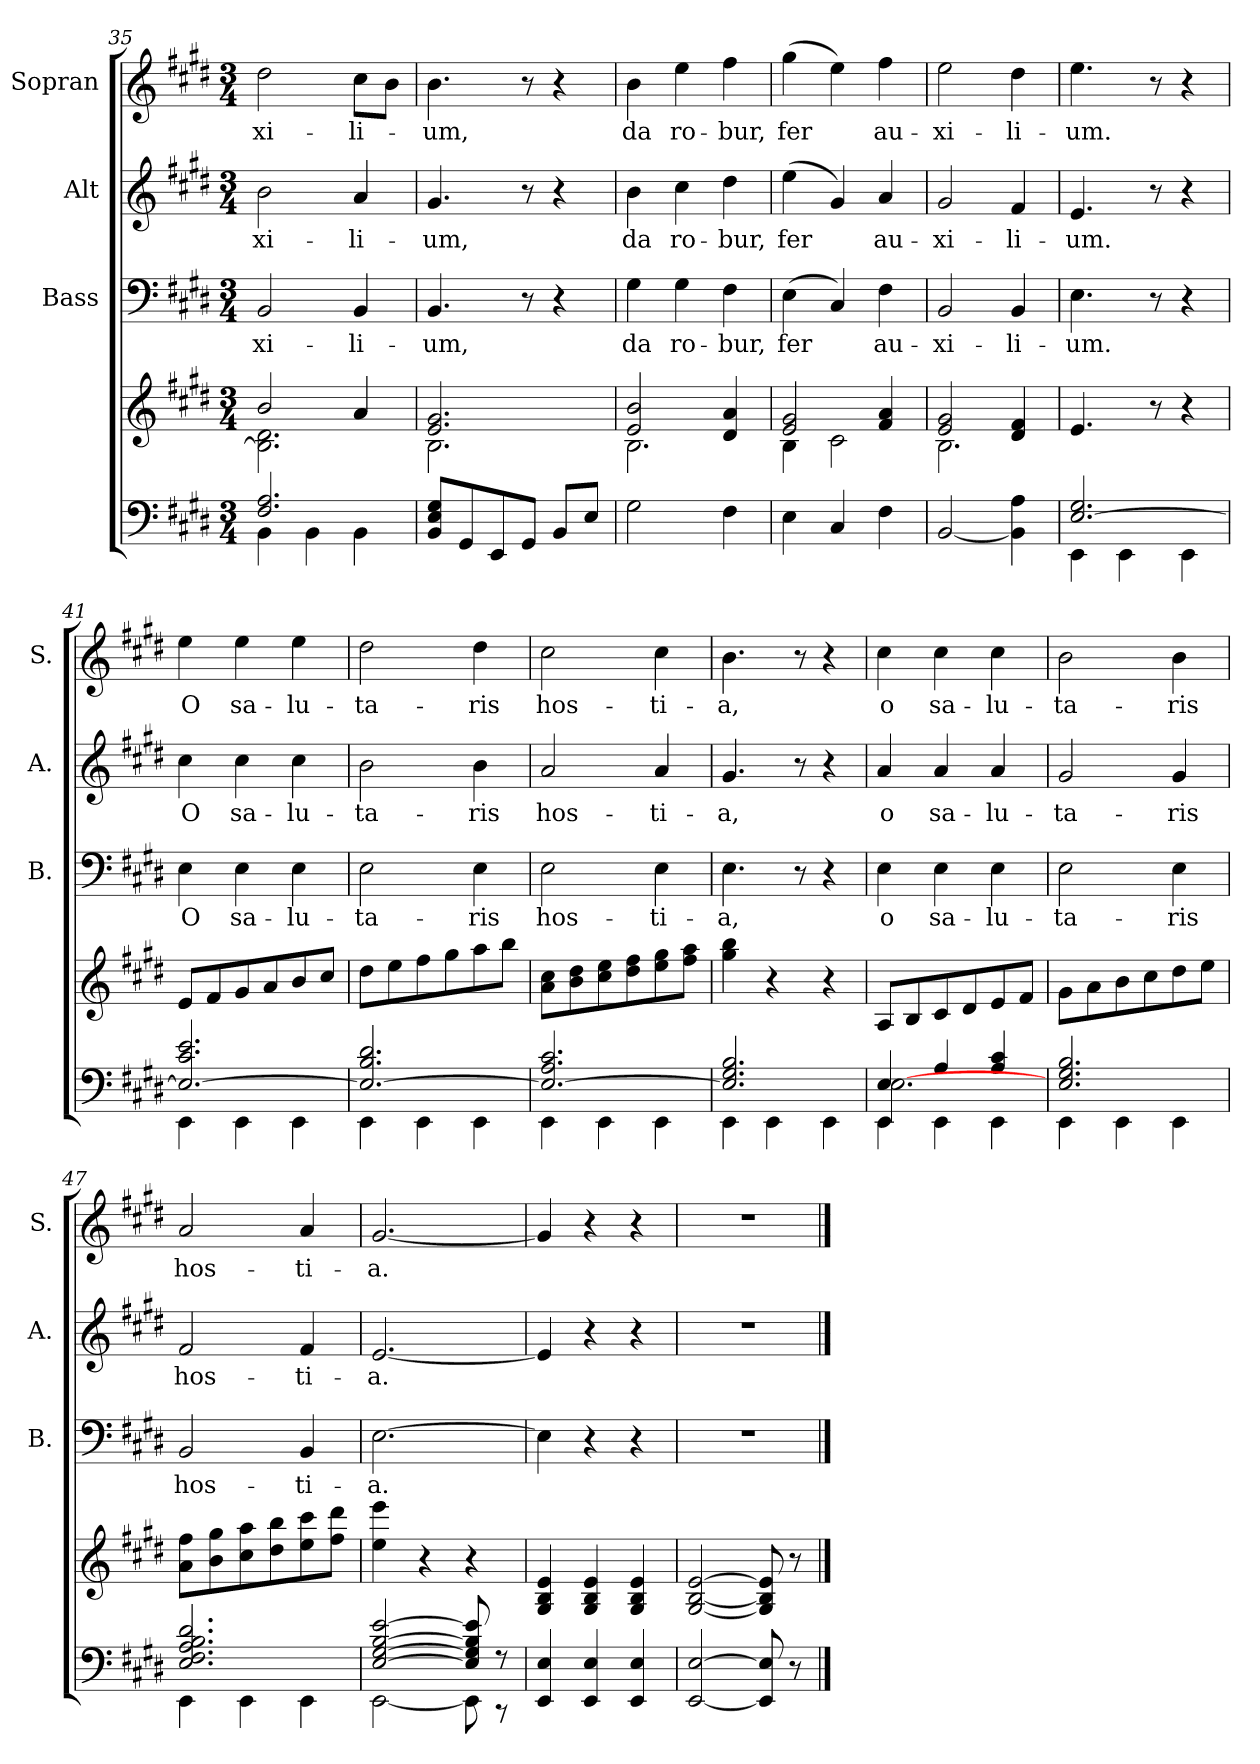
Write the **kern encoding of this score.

**kern	**kern	**kern	**text	**kern	**text	**kern	**text
*part4	*part4	*part3	*part3	*part2	*part2	*part1	*part1
*staff5	*staff4	*staff3	*staff3	*staff2	*staff2	*staff1	*staff1
*	*	*I"Bass	*	*I"Alt	*	*I"Sopran	*
*	*	*I'B.	*	*I'A.	*	*I'S.	*
*clefF4	*clefG2	*clefF4	*	*clefG2	*	*clefG2	*
*k[f#c#g#d#]	*k[f#c#g#d#]	*k[f#c#g#d#]	*	*k[f#c#g#d#]	*	*k[f#c#g#d#]	*
*E:	*E:	*E:	*	*E:	*	*E:	*
*M3/4	*M3/4	*M3/4	*	*M3/4	*	*M3/4	*
=35	=35	=35	=35	=35	=35	=35	=35
*^	*^	*	*	*	*	*	*
!	!	!	!	!	!LO:LY:b	!	!LO:LY:b	!	!LO:LY:b
2.F#/ 2.A/	4BB\	2b/	2.B\] 2.d#\	2BB/	-xi-	2b\	-xi-	2dd#\	-xi-
.	4BB\	.	.	.	.	.	.	.	.
!	!	!	!	!	!LO:LY:b	!	!LO:LY:b	!	!LO:LY:b
.	4BB\	4a/	.	4BB/	-li-	4a/	-li-	8cc#\L	-li-
.	.	.	.	.	.	.	.	8b\J	.
*v	*v	*	*	*	*	*	*	*	*
=36	=36	=36	=36	=36	=36	=36	=36	=36
!	!	!	!	!LO:LY:b	!	!LO:LY:b	!	!LO:LY:b
8BB/ 8E/ 8G#/L	2.e/ 2.g#/	2.B\	4.BB/	-um,	4.g#/	-um,	4.b\	-um,
8GG#/	.	.	.	.	.	.	.	.
8EE/	.	.	.	.	.	.	.	.
8GG#/J	.	.	8r	.	8r	.	8r	.
8BB/L	.	.	4r	.	4r	.	4r	.
8E/J	.	.	.	.	.	.	.	.
!!LO:PB:g=z
=37	=37	=37	=37	=37	=37	=37	=37	=37
!	!	!	!	!LO:LY:b	!	!LO:LY:b	!	!LO:LY:b
2G#\	2e/ 2b/	2.B\	4G#\	da	4b\	da	4b\	da
!	!	!	!	!LO:LY:b	!	!LO:LY:b	!	!LO:LY:b
.	.	.	4G#\	ro-	4cc#\	ro-	4ee\	ro-
!	!	!	!	!LO:LY:b	!	!LO:LY:b	!	!LO:LY:b
4F#\	4d#/ 4a/	.	4F#\	-bur,	4dd#\	-bur,	4ff#\	-bur,
=38	=38	=38	=38	=38	=38	=38	=38	=38
!	!	!	!	!LO:LY:b	!	!LO:LY:b	!	!LO:LY:b
4E\	2e/ 2g#/	4B\	(>4E\	fer	(>4ee\	fer	(>4gg#\	fer
4C#/	.	2c#\	4C#/)	.	4g#/)	.	4ee\)	.
!	!	!	!	!LO:LY:b	!	!LO:LY:b	!	!LO:LY:b
4F#\	4f#/ 4a/	.	4F#\	au-	4a/	au-	4ff#\	au-
=39	=39	=39	=39	=39	=39	=39	=39	=39
!	!	!	!	!LO:LY:b	!	!LO:LY:b	!	!LO:LY:b
[<2BB/	2e/ 2g#/	2.B\	2BB/	-xi-	2g#/	-xi-	2ee\	-xi-
!	!	!	!	!LO:LY:b	!	!LO:LY:b	!	!LO:LY:b
4BB\] 4A\	4d#/ 4f#/	.	4BB/	-li-	4f#/	-li-	4dd#\	-li-
*	*v	*v	*	*	*	*	*	*
=40	=40	=40	=40	=40	=40	=40	=40
*^	*	*	*	*	*	*	*
!	!	!	!	!LO:LY:b	!	!LO:LY:b	!	!LO:LY:b
[>2.E/ 2.G#/	4EE\	4.e/	4.E\	-um.	4.e/	-um.	4.ee\	-um.
.	4EE\	.	.	.	.	.	.	.
.	.	8r	8r	.	8r	.	8r	.
.	4EE\	4r	4r	.	4r	.	4r	.
=41	=41	=41	=41	=41	=41	=41	=41	=41
!	!	!	!	!LO:LY:b	!	!LO:LY:b	!	!LO:LY:b
2.E/_ 2.c#/ 2.e/	4EE\	8e/L	4E\	O	4cc#\	O	4ee\	O
.	.	8f#/	.	.	.	.	.	.
!	!	!	!	!LO:LY:b	!	!LO:LY:b	!	!LO:LY:b
.	4EE\	8g#/	4E\	sa-	4cc#\	sa-	4ee\	sa-
.	.	8a/	.	.	.	.	.	.
!	!	!	!	!LO:LY:b	!	!LO:LY:b	!	!LO:LY:b
.	4EE\	8b/	4E\	-lu-	4cc#\	-lu-	4ee\	-lu-
.	.	8cc#/J	.	.	.	.	.	.
=42	=42	=42	=42	=42	=42	=42	=42	=42
!	!	!	!	!LO:LY:b	!	!LO:LY:b	!	!LO:LY:b
2.E/_ 2.B/ 2.d#/	4EE\	8dd#\L	2E\	-ta-	2b\	-ta-	2dd#\	-ta-
.	.	8ee\	.	.	.	.	.	.
.	4EE\	8ff#\	.	.	.	.	.	.
.	.	8gg#\	.	.	.	.	.	.
!	!	!	!	!LO:LY:b	!	!LO:LY:b	!	!LO:LY:b
.	4EE\	8aa\	4E\	-ris	4b\	-ris	4dd#\	-ris
.	.	8bb\J	.	.	.	.	.	.
=43	=43	=43	=43	=43	=43	=43	=43	=43
!	!	!	!	!LO:LY:b	!	!LO:LY:b	!	!LO:LY:b
2.E/_ 2.A/ 2.c#/	4EE\	8a\ 8cc#\L	2E\	hos-	2a/	hos-	2cc#\	hos-
.	.	8b\ 8dd#\	.	.	.	.	.	.
.	4EE\	8cc#\ 8ee\	.	.	.	.	.	.
.	.	8dd#\ 8ff#\	.	.	.	.	.	.
!	!	!	!	!LO:LY:b	!	!LO:LY:b	!	!LO:LY:b
.	4EE\	8ee\ 8gg#\	4E\	-ti-	4a/	-ti-	4cc#\	-ti-
.	.	8ff#\ 8aa\J	.	.	.	.	.	.
!!LO:LB:g=z
=44	=44	=44	=44	=44	=44	=44	=44	=44
!	!	!	!	!LO:LY:b	!	!LO:LY:b	!	!LO:LY:b
2.E/] 2.G#/ 2.B/	4EE\	4gg#\ 4bb\	4.E\	-a,	4.g#/	-a,	4.b\	-a,
.	4EE\	4r	.	.	.	.	.	.
.	.	.	8r	.	8r	.	8r	.
.	4EE\	4r	4r	.	4r	.	4r	.
=45	=45	=45	=45	=45	=45	=45	=45	=45
*	*^	*	*	*	*	*	*	*
!	!	!	!	!	!LO:LY:b	!	!LO:LY:b	!	!LO:LY:b
4E/	4EE\	[<2.E\	8A/L	4E\	o	4a/	o	4cc#\	o
.	.	.	8B/	.	.	.	.	.	.
!	!	!	!	!	!LO:LY:b	!	!LO:LY:b	!	!LO:LY:b
4A/	4EE\	.	8c#/	4E\	sa-	4a/	sa-	4cc#\	sa-
.	.	.	8d#/	.	.	.	.	.	.
!	!	!	!	!	!LO:LY:b	!	!LO:LY:b	!	!LO:LY:b
4A/ 4c#/	4EE\	.	8e/	4E\	-lu-	4a/	-lu-	4cc#\	-lu-
.	.	.	8f#/J	.	.	.	.	.	.
*	*v	*v	*	*	*	*	*	*	*
=46	=46	=46	=46	=46	=46	=46	=46	=46
!	!	!	!	!LO:LY:b	!	!LO:LY:b	!	!LO:LY:b
2.E/ 2.G#/ 2.B/	4EE\	8g#\L	2E\	-ta-	2g#/	-ta-	2b\	-ta-
.	.	8a\	.	.	.	.	.	.
.	4EE\	8b\	.	.	.	.	.	.
.	.	8cc#\	.	.	.	.	.	.
!	!	!	!	!LO:LY:b	!	!LO:LY:b	!	!LO:LY:b
.	4EE\	8dd#\	4E\	-ris	4g#/	-ris	4b\	-ris
.	.	8ee\J	.	.	.	.	.	.
=47	=47	=47	=47	=47	=47	=47	=47	=47
!	!	!	!	!LO:LY:b	!	!LO:LY:b	!	!LO:LY:b
2.E/ 2.F#/ 2.A/ 2.B/ 2.d#/	4EE\	8a\ 8ff#\L	2BB/	hos-	2f#/	hos-	2a/	hos-
.	.	8b\ 8gg#\	.	.	.	.	.	.
.	4EE\	8cc#\ 8aa\	.	.	.	.	.	.
.	.	8dd#\ 8bb\	.	.	.	.	.	.
!	!	!	!	!LO:LY:b	!	!LO:LY:b	!	!LO:LY:b
.	4EE\	8ee\ 8ccc#\	4BB/	-ti-	4f#/	-ti-	4a/	-ti-
.	.	8ff#\ 8ddd#\J	.	.	.	.	.	.
=48	=48	=48	=48	=48	=48	=48	=48	=48
!	!	!	!	!LO:LY:b	!	!LO:LY:b	!	!LO:LY:b
[>2E/ [>2G#/ [>2B/ [>2e/	[<2EE\	4ee\ 4eee\	[2.E\	-a.	[2.e/	-a.	[2.g#/	-a.
.	.	4r	.	.	.	.	.	.
8E/] 8G#/] 8B/] 8e/]	8EE\]	4r	.	.	.	.	.	.
8r	8r	.	.	.	.	.	.	.
*v	*v	*	*	*	*	*	*	*
=49	=49	=49	=49	=49	=49	=49	=49
4EE/ 4E/	4G#/ 4B/ 4e/	4E\]	.	4e/]	.	4g#/]	.
4EE/ 4E/	4G#/ 4B/ 4e/	4r	.	4r	.	4r	.
4EE/ 4E/	4G#/ 4B/ 4e/	4r	.	4r	.	4r	.
=50	=50	=50	=50	=50	=50	=50	=50
[2EE/ [2E/	[2G#/ [2B/ [2e/	2.r	.	2.r	.	2.r	.
8EE/] 8E/]	8G#/] 8B/] 8e/]	.	.	.	.	.	.
8r	8r	.	.	.	.	.	.
==	==	==	==	==	==	==	==
*-	*-	*-	*-	*-	*-	*-	*-
